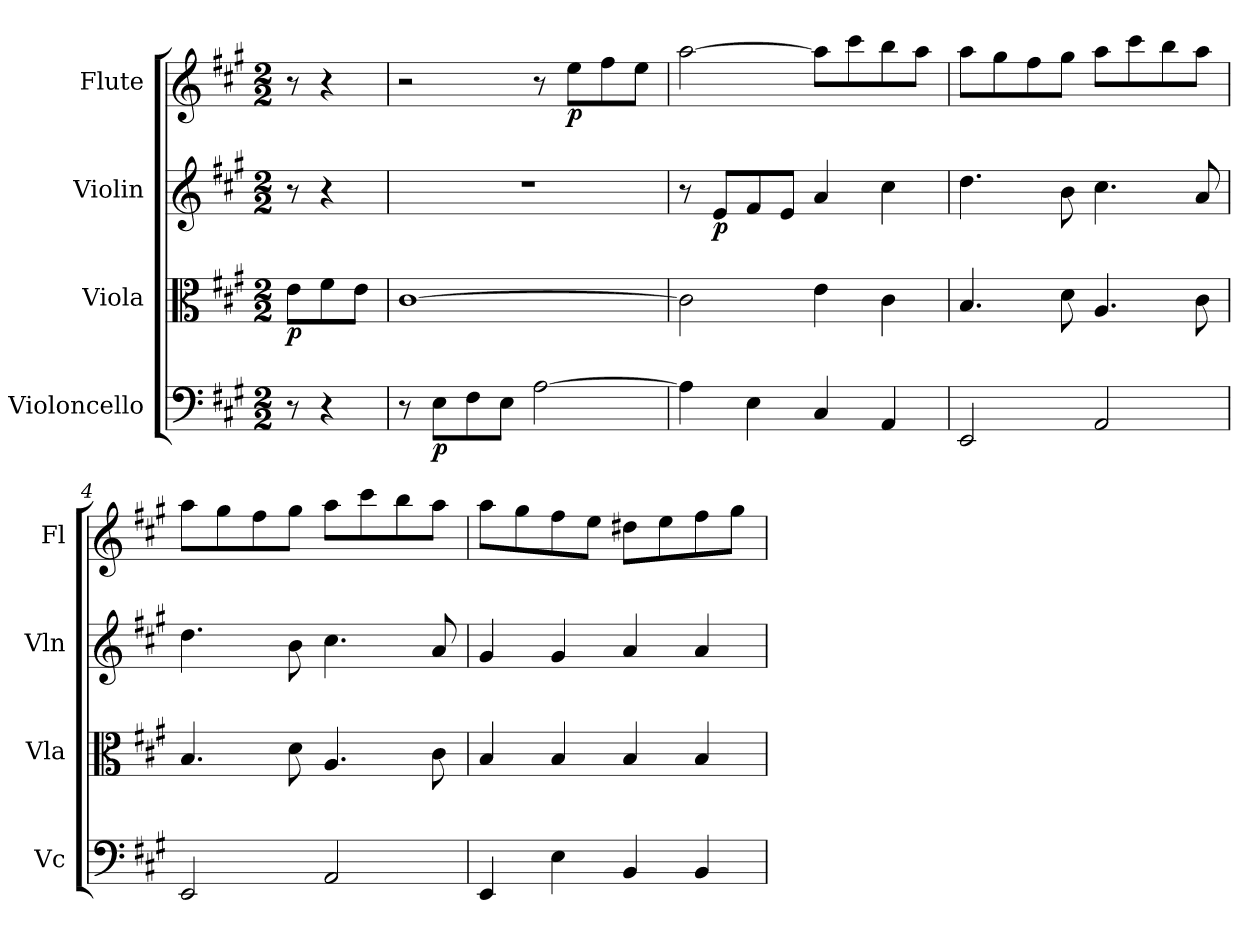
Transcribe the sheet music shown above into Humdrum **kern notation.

**kern	**dynam	**kern	**dynam	**kern	**dynam	**kern	**dynam
*part4	*part4	*part3	*part3	*part2	*part2	*part1	*part1
*staff4	*staff4	*staff3	*staff3	*staff2	*staff2	*staff1	*staff1
*I"Violoncello	*	*I"Viola	*	*I"Violin	*	*I"Flute	*
*I'Vc	*	*I'Vla	*	*I'Vln	*	*I'Fl	*
*clefF4	*	*clefC3	*	*clefG2	*	*clefG2	*
*k[f#c#g#]	*	*k[f#c#g#]	*	*k[f#c#g#]	*	*k[f#c#g#]	*
*A:	*	*A:	*	*A:	*	*A:	*
*M2/2	*	*M2/2	*	*M2/2	*	*M2/2	*
*MM208	*	*MM208	*	*MM208	*	*MM208	*
=	=	=	=	=	=	=	=
8r	.	8e\L	p	8r	.	8r	.
4r	.	8f#\	.	4r	.	4r	.
.	.	8e\J	.	.	.	.	.
=1	=1	=1	=1	=1	=1	=1	=1
8r	.	[1c#	.	1r	.	2r	.
8E\L	p	.	.	.	.	.	.
8F#\	.	.	.	.	.	.	.
8E\J	.	.	.	.	.	.	.
[2A	.	.	.	.	.	8r	.
.	.	.	.	.	.	8ee\L	p
.	.	.	.	.	.	8ff#\	.
.	.	.	.	.	.	8ee\J	.
=2	=2	=2	=2	=2	=2	=2	=2
4A]	.	2c#]	.	8r	.	[2aa	.
.	.	.	.	8e/L	p	.	.
4E	.	.	.	8f#/	.	.	.
.	.	.	.	8e/J	.	.	.
4C#	.	4e	.	4a	.	8aa\L]	.
.	.	.	.	.	.	8ccc#\	.
4AA	.	4c#	.	4cc#	.	8bb\	.
.	.	.	.	.	.	8aa\J	.
=3	=3	=3	=3	=3	=3	=3	=3
2EE	.	4.B	.	4.dd	.	8aa\L	.
.	.	.	.	.	.	8gg#\	.
.	.	.	.	.	.	8ff#\	.
.	.	8d	.	8b	.	8gg#\J	.
2AA	.	4.A	.	4.cc#	.	8aa\L	.
.	.	.	.	.	.	8ccc#\	.
.	.	.	.	.	.	8bb\	.
.	.	8c#	.	8a	.	8aa\J	.
=4	=4	=4	=4	=4	=4	=4	=4
2EE	.	4.B	.	4.dd	.	8aa\L	.
.	.	.	.	.	.	8gg#\	.
.	.	.	.	.	.	8ff#\	.
.	.	8d	.	8b	.	8gg#\J	.
2AA	.	4.A	.	4.cc#	.	8aa\L	.
.	.	.	.	.	.	8ccc#\	.
.	.	.	.	.	.	8bb\	.
.	.	8c#	.	8a	.	8aa\J	.
=5	=5	=5	=5	=5	=5	=5	=5
4EE	.	4B	.	4g#	.	8aa\L	.
.	.	.	.	.	.	8gg#\	.
4E	.	4B	.	4g#	.	8ff#\	.
.	.	.	.	.	.	8ee\J	.
4BB	.	4B	.	4a	.	8dd#X\L	.
.	.	.	.	.	.	8ee\	.
4BB	.	4B	.	4a	.	8ff#\	.
.	.	.	.	.	.	8gg#\J	.
=	=	=	=	=	=	=	=
*-	*-	*-	*-	*-	*-	*-	*-
